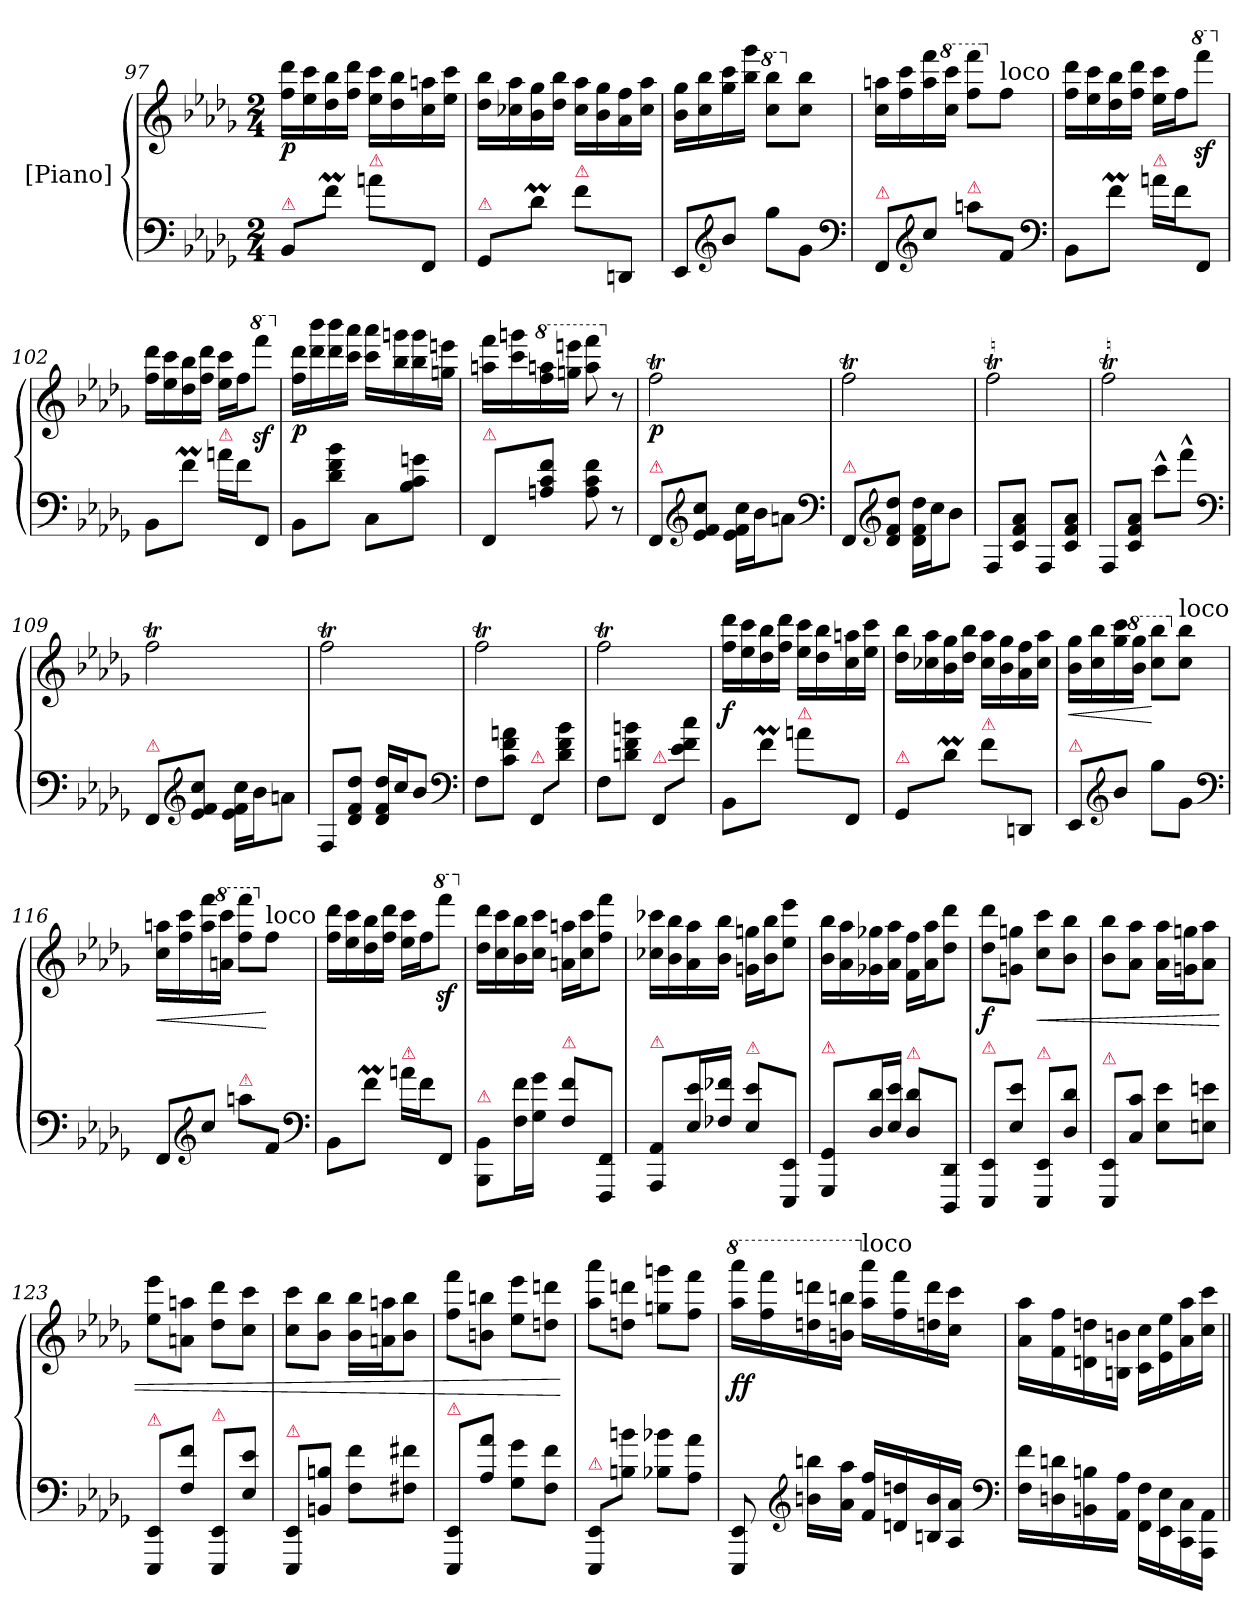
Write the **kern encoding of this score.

**kern	**kern	**dynam
*part2	*part1	*part1
*staff2	*staff1	*staff1
*I"[Piano]	*I"[Piano]	*
*clefF4	*clefG2	*
*k[b-e-a-d-g-]	*k[b-e-a-d-g-]	*
*M2/4	*M2/4	*
=97	=97	=97
!LO:TX:a:color=crimson:t=⚠	!	!
8BB-/L	16ff\ 16ddd-\LL	p
.	16ee-\ 16ccc\	.
8fm\J	16dd-\ 16bb-\	.
.	16ff\ 16ddd-\JJ	.
!LO:TX:a:color=crimson:t=⚠	!	!
8an\L	16ee-\ 16ccc\LL	.
.	16dd-\ 16bb-\	.
8FF/J	16cc\ 16aan\	.
.	16ee-\ 16ccc\JJ	.
=98	=98	=98
!LO:TX:a:color=crimson:t=⚠	!	!
8GG-/L	16dd-\ 16bb-\LL	.
.	16cc-X\ 16aa-\	.
8d-M\J	16b-\ 16gg-\	.
.	16dd-\ 16bb-\JJ	.
!LO:TX:a:color=crimson:t=⚠	!	!
8f\L	16cc-\ 16aa-\LL	.
.	16b-\ 16gg-\	.
8DDn/J	16a-\ 16ff\	.
.	16cc-\ 16aa-\JJ	.
=99	=99	=99
8EE-/L	16b-\ 16gg-\LL	.
.	16cc\ 16bb-\	.
*clefG2	*	*
8b-/J	16gg-\ 16ccc\	.
.	16bb-\ 16ggg-\JJ	.
*	*8va	*
8gg-\L	8ccc\ 8bbb-\L	.
*	*X8va	*
8g-\J	8cc\ 8bb-\J	.
*clefF4	*	*
=100	=100	=100
!LO:TX:a:color=crimson:t=⚠	!	!
8FF/L	16cc\ 16aan\LL	.
.	16ff\ 16ccc\	.
*clefG2	*	*
8cc\J	16aa\ 16fff\	.
*	*8va	*
.	16ccc\ 16cccc\JJ	.
!LO:TX:a:color=crimson:t=⚠	!	!
8aan\L	8fff\ 8ffff\L	.
*	*X8va	*
!	!LO:TX:a:t=loco	!
8f/J	8ff\J	.
*clefF4	*	*
=101	=101	=101
8BB-\L	16ff\ 16ddd-\LL	.
.	16ee-\ 16ccc\	.
8fm\J	16dd-\ 16bb-\	.
.	16ff\ 16ddd-\JJ	.
!LO:TX:a:color=crimson:t=⚠	!	!
16an\LL	16ee-\ 16ccc\LL	.
16f\J	16ff\J	.
*	*8va	*
8FF/J	8ffffz\J	.
=102	=102	=102
*	*X8va	*
8BB-\L	16ff\ 16ddd-\LL	.
.	16ee-\ 16ccc\	.
8fm\J	16dd-\ 16bb-\	.
.	16ff\ 16ddd-\JJ	.
!LO:TX:a:color=crimson:t=⚠	!	!
16an\LL	16ee-\ 16ccc\LL	.
16f\J	16ff\J	.
*	*8va	*
8FF/J	8ffffz\J	.
=103	=103	=103
*	*X8va	*
8BB-\L	16ff\ 16ddd-\LL	p
.	16ddd-\ 16bbb-\	.
8d-\ 8f\ 8b-\J	16ddd-\ 16bbb-\	.
.	16ccc\ 16aaa-\JJ	.
8C\L	16ccc\ 16aaa-\LL	.
.	16bb-\ 16gggn\	.
8B-\ 8c\ 8gn\J	16bb-\ 16ggg\	.
.	16ggn\ 16eeen\JJ	.
=104	=104	=104
!LO:TX:a:color=crimson:t=⚠	!	!
8FF/L	16aan\ 16fff\LL	.
.	16ccc\ 16gggn\	.
*	*8va	*
8An\ 8c\ 8f\J	16fff\ 16aaan\	.
.	16ggg\ 16eeeen\JJ	.
8A\ 8c\ 8f\	8aaa\ 8ffff\	.
*	*X8va	*
8r	8r	.
=105	=105	=105
!LO:TX:a:color=crimson:t=⚠	!	!
8FF/L	2fft\	p
*clefG2	*	*
8e-\ 8f\ 8cc\J	.	.
16e-\ 16f\ 16cc\LL	.	.
16b-\J	.	.
8an\J	.	.
*clefF4	*	*
=106	=106	=106
!LO:TX:a:color=crimson:t=⚠	!	!
8FF/L	2fft\	.
*clefG2	*	*
8d-\ 8f\ 8dd-\J	.	.
16d-\ 16f\ 16dd-\LL	.	.
16cc\J	.	.
8b-\J	.	.
=107	=107	=107
8F/L	2ffT\	.
8c/ 8f/ 8a-/J	.	.
8F/L	.	.
8c/ 8f/ 8a-/J	.	.
=108	=108	=108
8F/L	2ffT\	.
8c/ 8f/ 8a-/J	.	.
8ccc^^\L	.	.
8fff^^\J	.	.
*clefF4	*	*
=109	=109	=109
!LO:TX:a:color=crimson:t=⚠	!	!
8FF/L	2fft\	.
*clefG2	*	*
8e-\ 8f\ 8cc\J	.	.
16e-\ 16f\ 16cc\LL	.	.
16b-\J	.	.
8an\J	.	.
=110	=110	=110
8F/L	2fft\	.
8d-/ 8f/ 8dd-/J	.	.
16d-/ 16f/ 16dd-/LL	.	.
16cc/J	.	.
8b-/J	.	.
*clefF4	*	*
=111	=111	=111
8F\L	2fft\	.
8c\ 8f\ 8an\J	.	.
!LO:TX:a:color=crimson:t=⚠	!	!
8FF/L	.	.
8d-\ 8f\ 8b-\J	.	.
=112	=112	=112
8F\L	2fft\	.
8dn\ 8f\ 8bn\J	.	.
!LO:TX:a:color=crimson:t=⚠	!	!
8FF/L	.	.
8e-\ 8f\ 8cc\J	.	.
=113	=113	=113
8BB-\L	16ff\ 16ddd-\LL	f
.	16ee-\ 16ccc\	.
8fm\J	16dd-\ 16bb-\	.
.	16ff\ 16ddd-\JJ	.
!LO:TX:a:color=crimson:t=⚠	!	!
8an\L	16ee-\ 16ccc\LL	.
.	16dd-\ 16bb-\	.
8FF/J	16cc\ 16aan\	.
.	16ee-\ 16ccc\JJ	.
=114	=114	=114
!LO:TX:a:color=crimson:t=⚠	!	!
8GG-/L	16dd-\ 16bb-\LL	.
.	16cc-X\ 16aa-\	.
8d-M\J	16b-\ 16gg-\	.
.	16dd-\ 16bb-\JJ	.
!LO:TX:a:color=crimson:t=⚠	!	!
8f\L	16cc-\ 16aa-\LL	.
.	16b-\ 16gg-\	.
8DDn/J	16a-\ 16ff\	.
.	16cc-\ 16aa-\JJ	.
=115	=115	=115
!LO:TX:a:color=crimson:t=⚠	!	!
!	!	!LO:HP:b
8EE-/L	16b-\ 16gg-\LL	<
.	16cc\ 16bb-\	.
*clefG2	*	*
8b-\J	16gg-\ 16ccc\	.
*	*8va	*
.	16bb-\ 16ggg-\JJ	.
8gg-\L	8ccc\ 8bbb-\L	[
*	*X8va	*
!	!LO:TX:a:t=loco	!
8g-\J	8cc\ 8bb-\J	.
*clefF4	*	*
=116	=116	=116
!	!	!LO:HP:b
8FF/L	16cc\ 16aan\LL	<
.	16ff\ 16ccc\	.
*clefG2	*	*
8cc/J	16aa\ 16fff\	.
*	*8va	*
.	16aa\ 16cccc\JJ	.
!LO:TX:a:color=crimson:t=⚠	!	!
8aan\L	8fff\ 8ffff\L	.
*	*X8va	*
!	!LO:TX:a:t=loco	!
8f/J	8ff\J	[
*clefF4	*	*
=117	=117	=117
8BB-\L	16ff\ 16ddd-\LL	.
.	16ee-\ 16ccc\	.
8fm\J	16dd-\ 16bb-\	.
.	16ff\ 16ddd-\JJ	.
!LO:TX:a:color=crimson:t=⚠	!	!
16an\LL	16ee-\ 16ccc\LL	.
16f\J	16ff\J	.
*	*8va	*
8FF/J	8ffffz\J	.
=118	=118	=118
*	*X8va	*
!LO:TX:a:color=crimson:t=⚠	!	!
8BBB-/ 8BB-/L	16dd-\ 16ddd-\LL	.
.	16cc\ 16ccc\	.
16F\ 16f\L	16b-\ 16bb-\	.
16G-\ 16g-\JJ	16cc\ 16ccc\JJ	.
!LO:TX:a:color=crimson:t=⚠	!	!
8F\ 8f\L	16an\ 16aan\LL	.
.	16cc\ 16ccc\J	.
8FFF/ 8FF/J	8ff\ 8fff\J	.
=119	=119	=119
!LO:TX:a:color=crimson:t=⚠	!	!
8AAA-/ 8AA-/L	16cc-X\ 16ccc-X\LL	.
.	16b-\ 16bb-\	.
16E-\ 16e-\L	16a-\ 16aa-\	.
16F-X/ 16f-X/JJ	16b-\ 16bb-\JJ	.
!LO:TX:a:color=crimson:t=⚠	!	!
8E-\ 8e-\L	16gn\ 16ggn\LL	.
.	16b-\ 16bb-\J	.
8EEE-/ 8EE-/J	8ee-\ 8eee-\J	.
=120	=120	=120
!LO:TX:a:color=crimson:t=⚠	!	!
8GGG-/ 8GG-/L	16b-\ 16bb-\LL	.
.	16a-\ 16aa-\	.
16D-/ 16d-/L	16g-X\ 16gg-X\	.
16E-\ 16e-\JJ	16a-\ 16aa-\JJ	.
!LO:TX:a:color=crimson:t=⚠	!	!
8D-\ 8d-\L	16f\ 16ff\LL	.
.	16a-\ 16aa-\J	.
8DDD-/ 8DD-/J	8dd-\ 8ddd-\J	.
=121	=121	=121
!LO:TX:a:color=crimson:t=⚠	!	!
8EEE-/ 8EE-/L	8dd-\ 8ddd-\L	f
8E-\ 8e-\J	8gn\ 8ggn\J	.
!LO:TX:a:color=crimson:t=⚠	!	!
!	!	!LO:HP:b
8EEE-/ 8EE-/L	8cc\ 8ccc\L	<
8D-\ 8d-\J	8b-\ 8bb-\J	.
=122	=122	=122
!LO:TX:a:color=crimson:t=⚠	!	!
8EEE-/ 8EE-/L	8b-\ 8bb-\L	.
8C\ 8c\J	8a-\ 8aa-\J	.
8E-\ 8e-\L	16a-\ 16aa-\LL	.
.	16gn\ 16ggn\J	.
8En\ 8en\J	8a-\ 8aa-\J	.
=123	=123	=123
!LO:TX:a:color=crimson:t=⚠	!	!
8EEE-/ 8EE-/L	8ee-\ 8eee-\L	.
8F\ 8f\J	8an\ 8aan\J	.
!LO:TX:a:color=crimson:t=⚠	!	!
8EEE-/ 8EE-/L	8dd-\ 8ddd-\L	.
8E-\ 8e-\J	8cc\ 8ccc\J	.
=124	=124	=124
!LO:TX:a:color=crimson:t=⚠	!	!
8EEE-/ 8EE-/L	8cc\ 8ccc\L	.
8BBn/ 8Bn/J	8b-\ 8bb-\J	.
8F\ 8f\L	16b-\ 16bb-\LL	.
.	16an\ 16aan\J	.
8F#X\ 8f#X\J	8b-\ 8bb-\J	.
=125	=125	=125
!LO:TX:a:color=crimson:t=⚠	!	!
8EEE-/ 8EE-/L	8ff\ 8fff\L	.
8A-/ 8a-/J	8bn\ 8bbn\J	.
8G-\ 8g-\L	8ee-\ 8eee-\L	.
8F\ 8f\J	8ddn\ 8dddn\J	.
.	.	[
=126	=126	=126
!LO:TX:a:color=crimson:t=⚠	!	!
8EEE-/ 8EE-/L	8aa-\ 8aaa-\L	.
8Bn\ 8bn\J	8ddn\ 8dddn\J	.
8B-X\ 8b-X\L	8ggn\ 8gggn\L	.
8A-\ 8a-\J	8ff\ 8fff\J	.
=127	=127	=127
*	*8va	*
8EEE-/ 8EE-/	16aaa-\ 16aaaa-\LL	ff
.	16fff\ 16ffff\	.
*clefG2	*	*
16bn\ 16bbn\LL	16dddn\ 16ddddn\	.
16a-\ 16aa-\JJ	16bbn\ 16bbbn\JJ	.
*	*X8va	*
!	!LO:TX:a:t=loco	!
16f/ 16ff/LL	16aa-\ 16aaa-\LL	.
16dn/ 16ddn/	16ff\ 16fff\	.
16Bn/ 16b/	16ddn\ 16ddd\	.
16A-/ 16a-/JJ	16cc\ 16ccc\JJ	.
*clefF4	*	*
=128	=128	=128
16F\ 16f\LL	16a-\ 16aa-\LL	.
16Dn\ 16dn\	16f\ 16ff\	.
16BBn\ 16Bn\	16dn\ 16ddn\	.
16AA-\ 16A-\JJ	16Bn\ 16bn\JJ	.
16FF\ 16F\LL	16c\ 16cc\LL	.
16EE-\ 16E-\	16e-\ 16ee-\	.
16CC\ 16C\	16a-\ 16aa-\	.
16AAA-\ 16AA-\JJ	16cc\ 16ccc\JJ	.
=||	=||	=||
*-	*-	*-
